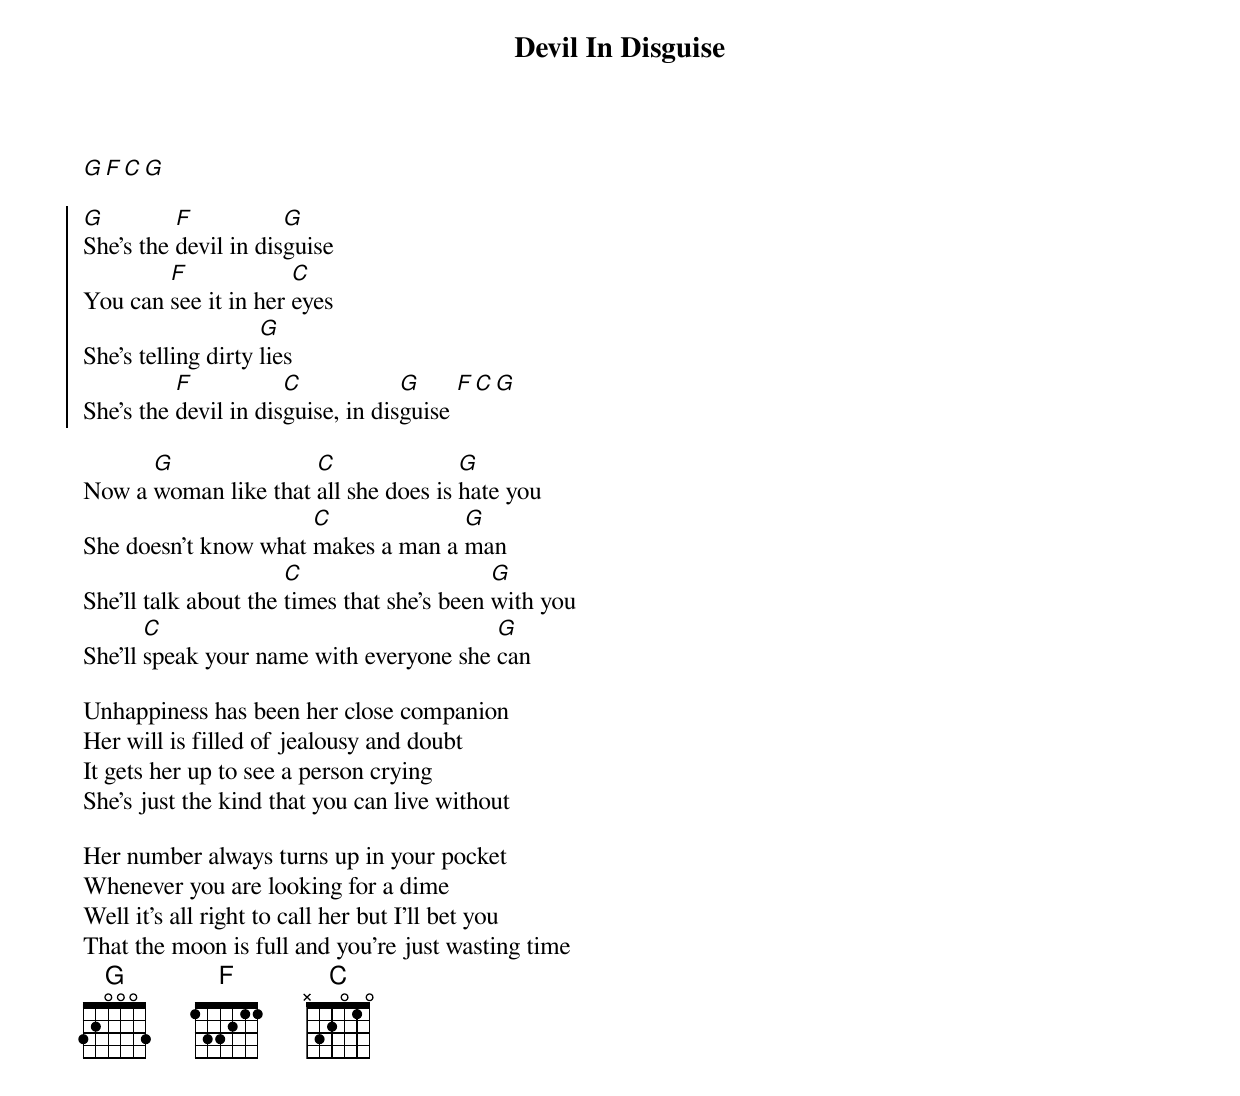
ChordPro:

{title: Devil In Disguise}
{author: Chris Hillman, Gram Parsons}
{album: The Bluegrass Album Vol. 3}

[G][F][C][G]

{start_of_chorus}
[G]She's the [F]devil in dis[G]guise
You can [F]see it in her [C]eyes
She's telling dirty [G]lies
She's the [F]devil in dis[C]guise, in dis[G]guise [F][C][G]
{end_of_chorus}

Now a [G]woman like that [C]all she does is [G]hate you
She doesn't know what [C]makes a man a [G]man
She'll talk about the [C]times that she's been [G]with you
She'll [C]speak your name with everyone she [G]can

Unhappiness has been her close companion
Her will is filled of jealousy and doubt
It gets her up to see a person crying
She's just the kind that you can live without

Her number always turns up in your pocket
Whenever you are looking for a dime
Well it's all right to call her but I'll bet you
That the moon is full and you're just wasting time
